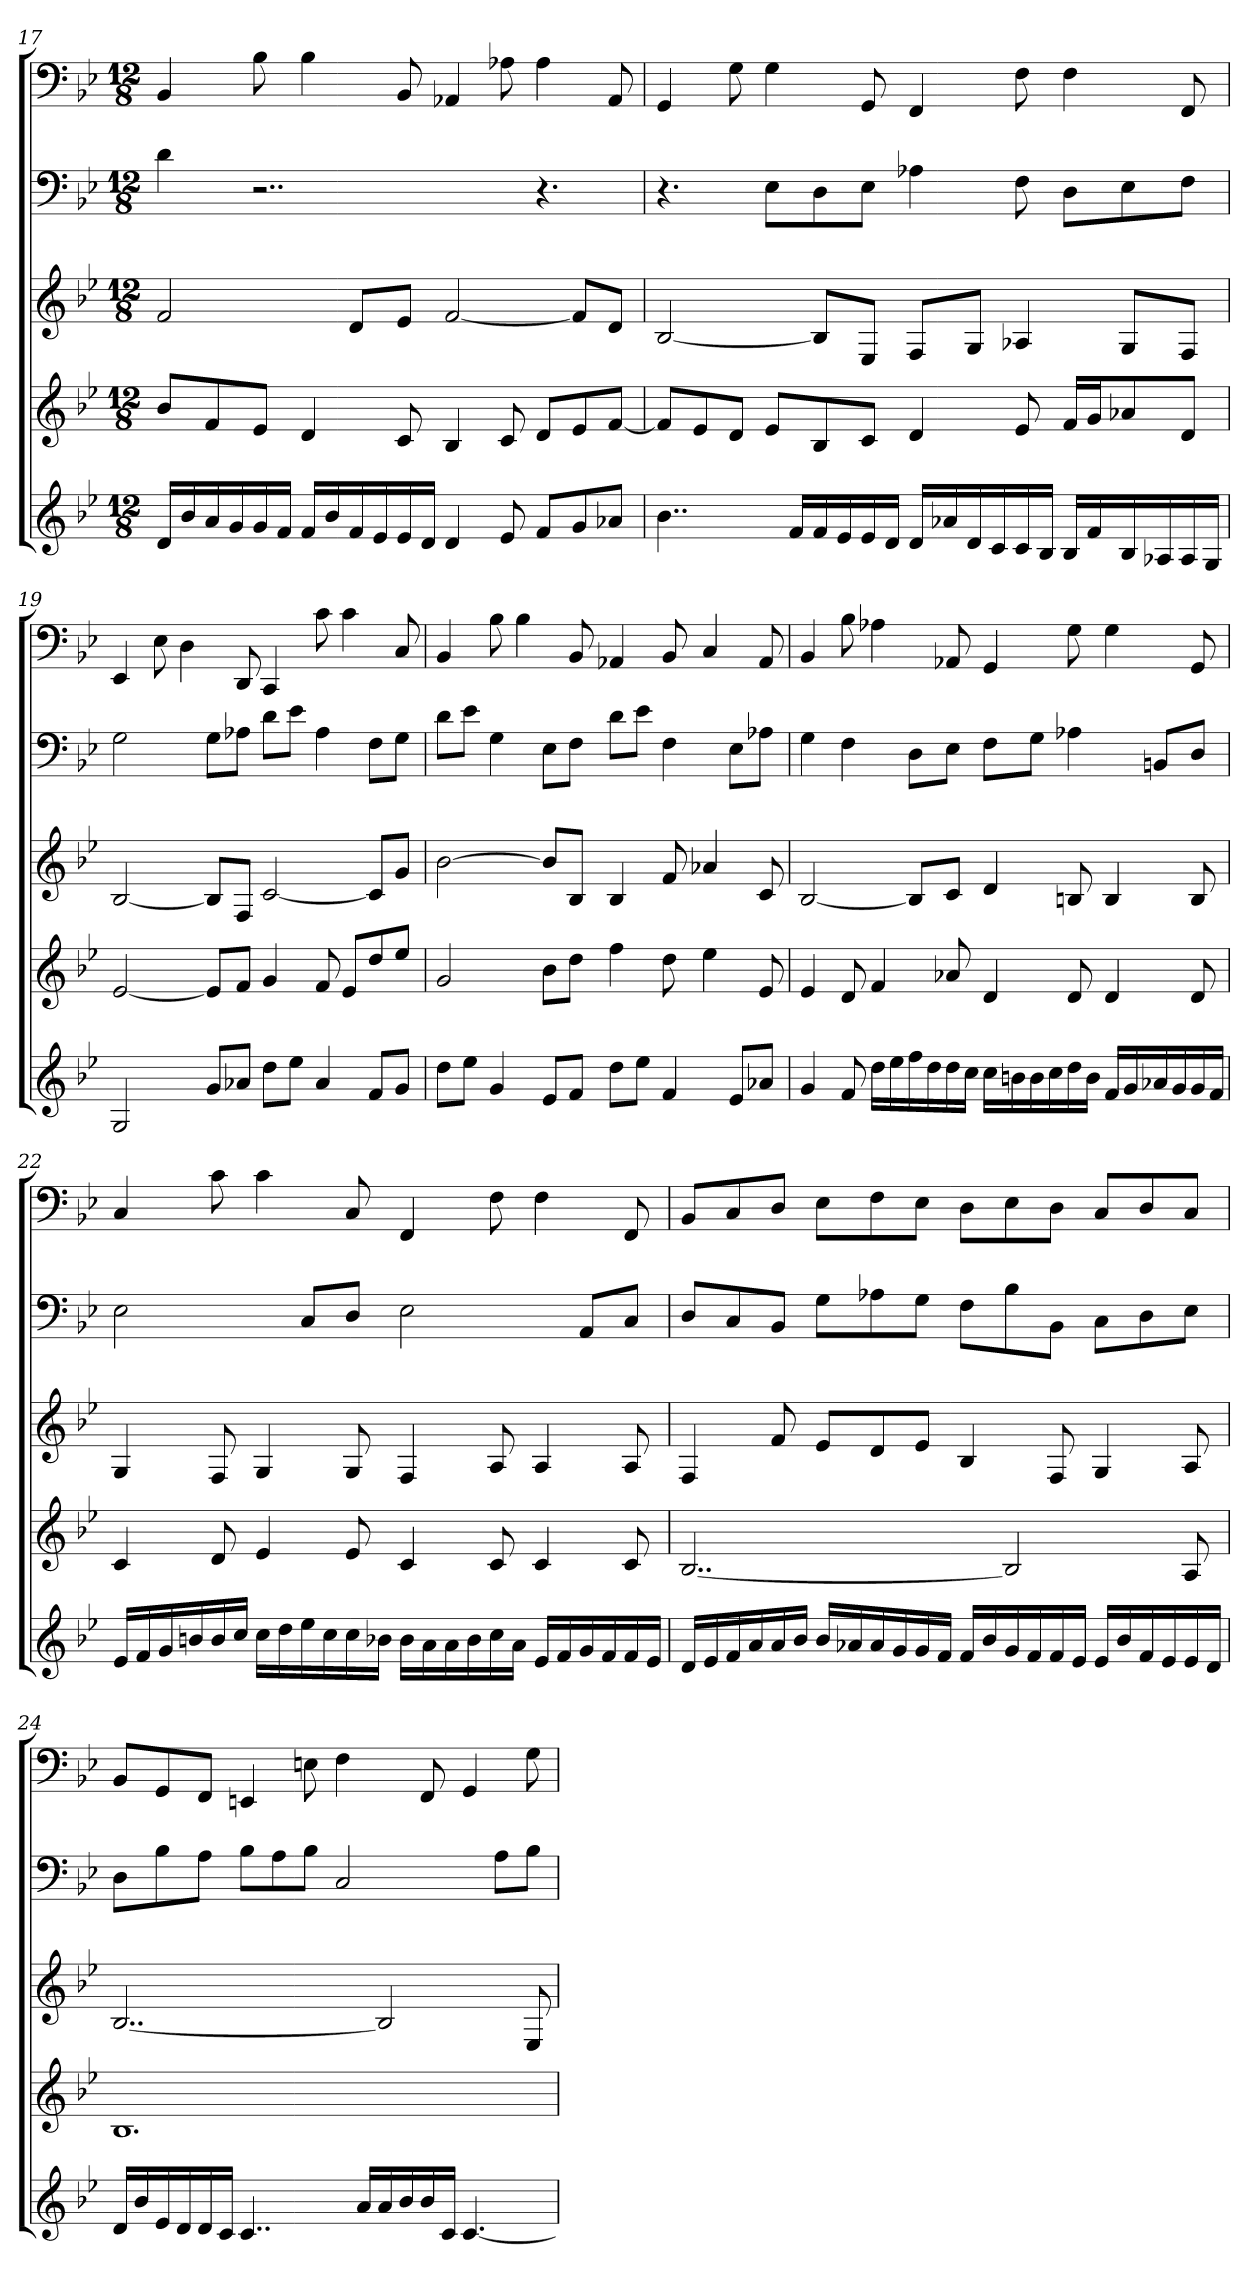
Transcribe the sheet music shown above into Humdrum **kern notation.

**kern	**kern	**kern	**kern	**kern
*part5	*part4	*part3	*part2	*part1
*staff5	*staff4	*staff3	*staff2	*staff1
*k[b-e-]	*k[b-e-]	*k[b-e-]	*k[b-e-]	*k[b-e-]
*B-:	*B-:	*B-:	*B-:	*B-:
*M12/8	*M12/8	*M12/8	*M12/8	*M12/8
=17	=17	=17	=17	=17
16dLL	8b-L	2f	4d	4BB-
16b-	.	.	.	.
16a	8f	.	.	.
16g	.	.	.	.
16g	8e-J	.	2..r	8B-
16fJJ	.	.	.	.
16fLL	4d	.	.	4B-
16b-	.	.	.	.
16f	.	8dL	.	.
16e-	.	.	.	.
16e-	8c	8e-J	.	8BB-
16dJJ	.	.	.	.
4d	4B-	[2f	.	4AA-X
8e-	8c	.	.	8A-X
8fL	8dL	.	4.r	4A-
8g	8e-	8fL]	.	.
8a-XJ	[8fJ	8dJ	.	8AA-
=18	=18	=18	=18	=18
4..b-	8fL]	[2B-	4.r	4GG
.	8e-	.	.	.
.	8dJ	.	.	8G
.	8e-L	.	8E-L	4G
16fLL	.	.	.	.
16f	8B-	8B-L]	8D	.
16e-	.	.	.	.
16e-	8cJ	8E-J	8E-J	8GG
16dJJ	.	.	.	.
16dLL	4d	8FL	4A-X	4FF
16a-X	.	.	.	.
16d	.	8GJ	.	.
16c	.	.	.	.
16c	8e-	4A-X	8F	8F
16B-JJ	.	.	.	.
16B-LL	16fLL	.	8DL	4F
16f	16gJ	.	.	.
16B-	8a-X	8GL	8E-	.
16A-X	.	.	.	.
16A-	8dJ	8FJ	8FJ	8FF
16GJJ	.	.	.	.
=19	=19	=19	=19	=19
2G	[2e-	[2B-	2G	4EE-
.	.	.	.	8E-
.	.	.	.	4D
8gL	8e-L]	8B-L]	8GL	.
8a-XJ	8fJ	8FJ	8A-XJ	8DD
8ddL	4g	[2c	8dL	4CC
8ee-J	.	.	8e-J	.
4a-	8f	.	4A-	8c
.	8e-L	.	.	4c
8fL	8dd	8cL]	8FL	.
8gJ	8ee-J	8gJ	8GJ	8C
=20	=20	=20	=20	=20
8ddL	2g	[2b-	8dL	4BB-
8ee-J	.	.	8e-J	.
4g	.	.	4G	8B-
.	.	.	.	4B-
8e-L	8b-L	8b-L]	8E-L	.
8fJ	8ddJ	8B-J	8FJ	8BB-
8ddL	4ff	4B-	8dL	4AA-X
8ee-J	.	.	8e-J	.
4f	8dd	8f	4F	8BB-
.	4ee-	4a-X	.	4C
8e-L	.	.	8E-L	.
8a-XJ	8e-	8c	8A-XJ	8AA-
=21	=21	=21	=21	=21
4g	4e-	[2B-	4G	4BB-
8f	8d	.	4F	8B-
16ddLL	4f	.	.	4A-X
16ee-	.	.	.	.
16ff	.	8B-L]	8DL	.
16dd	.	.	.	.
16dd	8a-X	8cJ	8E-J	8AA-X
16ccJJ	.	.	.	.
16ccLL	4d	4d	8FL	4GG
16bn	.	.	.	.
16b	.	.	8GJ	.
16cc	.	.	.	.
16dd	8d	8Bn	4A-X	8G
16bJJ	.	.	.	.
16fLL	4d	4B	.	4G
16g	.	.	.	.
16a-X	.	.	8BBnL	.
16g	.	.	.	.
16g	8d	8B	8DJ	8GG
16fJJ	.	.	.	.
=22	=22	=22	=22	=22
16e-LL	4c	4G	2E-	4C
16f	.	.	.	.
16g	.	.	.	.
16bn	.	.	.	.
16b	8d	8F	.	8c
16ccJJ	.	.	.	.
16ccLL	4e-	4G	.	4c
16dd	.	.	.	.
16ee-	.	.	8CL	.
16cc	.	.	.	.
16cc	8e-	8G	8DJ	8C
16b-XJJ	.	.	.	.
16b-LL	4c	4F	2E-	4FF
16a	.	.	.	.
16a	.	.	.	.
16b-	.	.	.	.
16cc	8c	8A	.	8F
16aJJ	.	.	.	.
16e-LL	4c	4A	.	4F
16f	.	.	.	.
16g	.	.	8AAL	.
16f	.	.	.	.
16f	8c	8A	8CJ	8FF
16e-JJ	.	.	.	.
=23	=23	=23	=23	=23
16dLL	[2..B-	4F	8DL	8BB-L
16e-	.	.	.	.
16f	.	.	8C	8C
16a	.	.	.	.
16a	.	8f	8BB-J	8DJ
16b-JJ	.	.	.	.
16b-LL	.	8e-L	8GL	8E-L
16a-X	.	.	.	.
16a-	.	8d	8A-X	8F
16g	.	.	.	.
16g	.	8e-J	8GJ	8E-J
16fJJ	.	.	.	.
16fLL	.	4B-	8FL	8DL
16b-	.	.	.	.
16g	2B-]	.	8B-	8E-
16f	.	.	.	.
16f	.	8F	8BB-J	8DJ
16e-JJ	.	.	.	.
16e-LL	.	4G	8CL	8CL
16b-	.	.	.	.
16f	.	.	8D	8D
16e-	.	.	.	.
16e-	8A	8A	8E-J	8CJ
16dJJ	.	.	.	.
=24	=24	=24	=24	=24
16dLL	1.B-	[2..B-	8DL	8BB-L
16b-	.	.	.	.
16e-	.	.	8B-	8GG
16d	.	.	.	.
16d	.	.	8AJ	8FFJ
16cJJ	.	.	.	.
4..c	.	.	8B-L	4EEn
.	.	.	8A	.
.	.	.	8B-J	8En
.	.	.	2C	4F
16aLL	.	.	.	.
16a	.	2B-]	.	.
16b-	.	.	.	.
16b-	.	.	.	8FF
16cJJ	.	.	.	.
[4.c	.	.	.	4GG
.	.	.	8AL	.
.	.	8E-	8B-J	8G
=	=	=	=	=
*-	*-	*-	*-	*-
